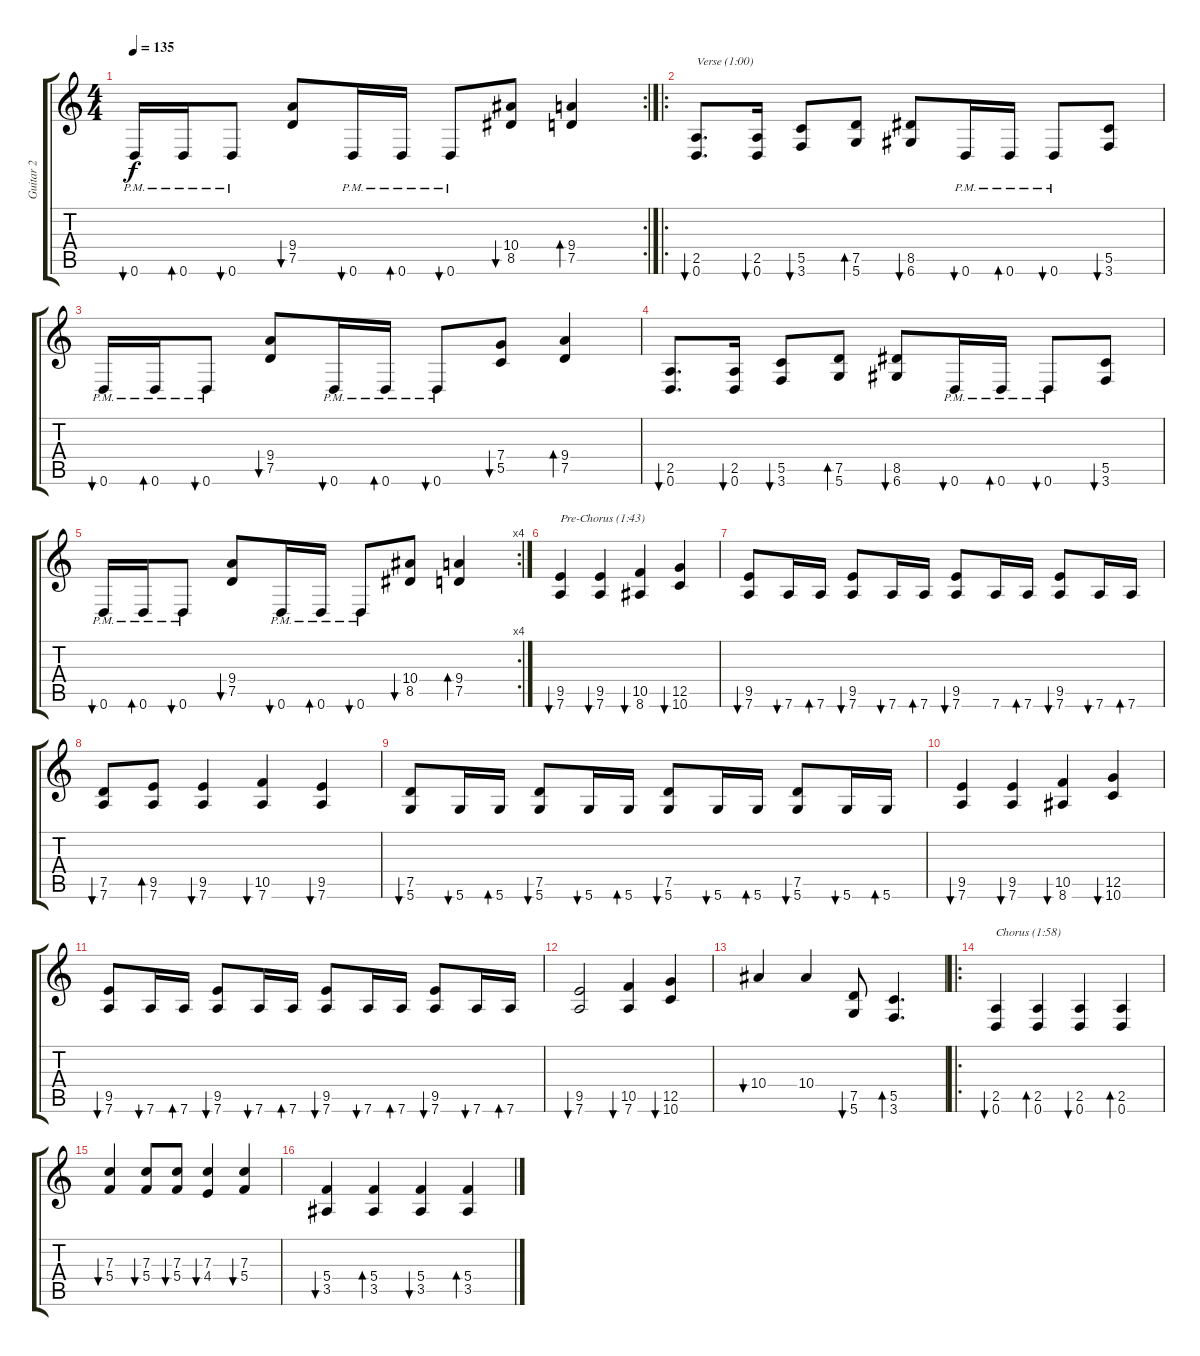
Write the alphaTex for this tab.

\track ("Guitar 2" "Guitar 2") {instrument distortionguitar}
\staff {score tabs}
\tuning (D4 A3 F3 C3 G2 D2) {hide}
\rc 2
\ts (4 4)
\tempo 135
\clef g2
\ks c
0.6{pm}.16{bu 60 dy f} 0.6{pm}.16{bd 60} 0.6{pm}.8{bu 60} (9.4 7.5).8{bu 60} 0.6{pm}.16{bu 60} 0.6{pm}.16{bd 60} 0.6{pm}.8{bu 60} (10.4 8.5).8{bu 60} (9.4 7.5).4{bd 60} |
\ro
(2.5 0.6).8{d bu 60 txt "Verse (1:00)"} (2.5 0.6).16{bu 60} (5.5 3.6).8{bu 60} (7.5 5.6).8{bd 60} (8.5 6.6).8{bu 60} 0.6{pm}.16{bu 60} 0.6{pm}.16{bd 60} 0.6{pm}.8{bu 60} (5.5 3.6).8{bu 60} |
0.6{pm}.16{bu 60} 0.6{pm}.16{bd 60} 0.6{pm}.8{bu 60} (9.4 7.5).8{bu 60} 0.6{pm}.16{bu 60} 0.6{pm}.16{bd 60} 0.6{pm}.8{bu 60} (7.4 5.5).8{bu 60} (9.4 7.5).4{bd 60} |
(2.5 0.6).8{d bu 60} (2.5 0.6).16{bu 60} (5.5 3.6).8{bu 60} (7.5 5.6).8{bd 60} (8.5 6.6).8{bu 60} 0.6{pm}.16{bu 60} 0.6{pm}.16{bd 60} 0.6{pm}.8{bu 60} (5.5 3.6).8{bu 60} |
\rc 4
0.6{pm}.16{bu 60} 0.6{pm}.16{bd 60} 0.6{pm}.8{bu 60} (9.4 7.5).8{bu 60} 0.6{pm}.16{bu 60} 0.6{pm}.16{bd 60} 0.6{pm}.8{bu 60} (10.4 8.5).8{bu 60} (9.4 7.5).4{bd 60} |
(9.5 7.6).4{bu 60 txt "Pre-Chorus (1:43)"} (9.5 7.6).4{bu 60} (10.5 8.6).4{bu 60} (12.5 10.6).4{bu 60} |
(9.5 7.6).8{bu 60} 7.6.16{bu 60} 7.6.16{bd 60} (9.5 7.6).8{bu 60} 7.6.16{bu 60} 7.6.16{bd 60} (9.5 7.6).8{bu 60} 7.6.16 7.6.16{bd 60} (9.5 7.6).8{bu 60} 7.6.16{bu 60} 7.6.16{bd 60} |
(7.5 7.6).8{bu 60} (9.5 7.6).8{bd 60} (9.5 7.6).4{bu 60} (10.5 7.6).4{bu 60} (9.5 7.6).4{bu 60} |
(7.5 5.6).8{bu 60} 5.6.16{bu 60} 5.6.16{bd 60} (7.5 5.6).8{bu 60} 5.6.16{bu 60} 5.6.16{bd 60} (7.5 5.6).8{bu 60} 5.6.16{bu 60} 5.6.16{bd 60} (7.5 5.6).8{bu 60} 5.6.16{bu 60} 5.6.16{bd 60} |
(9.5 7.6).4{bu 60} (9.5 7.6).4{bu 60} (10.5 8.6).4{bu 60} (12.5 10.6).4{bu 60} |
(9.5 7.6).8{bu 60} 7.6.16{bu 60} 7.6.16{bd 60} (9.5 7.6).8{bu 60} 7.6.16{bu 60} 7.6.16{bd 60} (9.5 7.6).8{bu 60} 7.6.16{bu 60} 7.6.16{bd 60} (9.5 7.6).8{bu 60} 7.6.16{bu 60} 7.6.16{bd 60} |
(9.5 7.6).2{bu 60} (10.5 7.6).4{bu 60} (12.5 10.6).4{bu 60} |
10.4.4{bu 60} 10.4.4 (7.5 5.6).8{bu 60} (5.5 3.6).4{d bd 60} |
\ro
(2.5 0.6).4{bu 60 txt "Chorus (1:58)"} (2.5 0.6).4{bd 60} (2.5 0.6).4{bu 60} (2.5 0.6).4{bd 60} |
(7.3 5.4).4{bu 60} (7.3 5.4).8{bu 60} (7.3 5.4).8{bu 60} (7.3 4.4).4{bu 60} (7.3 5.4).4{bu 60} |
(5.4 3.5).4{bu 60} (5.4 3.5).4{bd 60} (5.4 3.5).4{bu 60} (5.4{ss} 3.5).4{bd 60}
